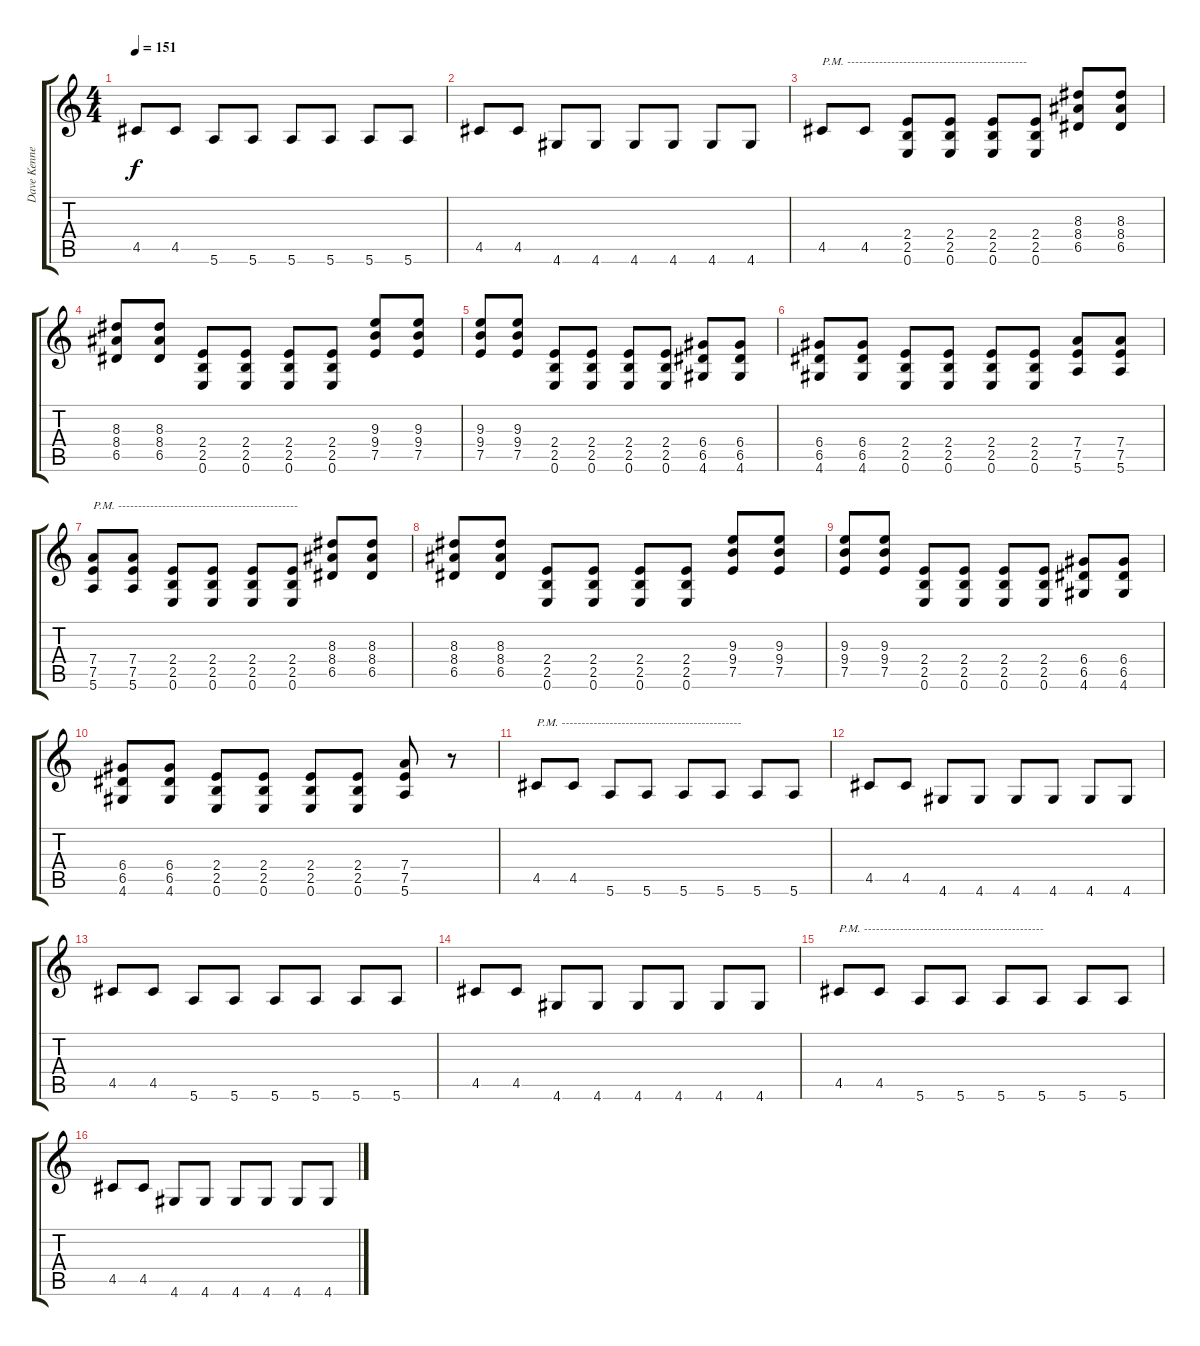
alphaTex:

\track ("Dave Kennedy (Guitar)" "Dave Kenne") {instrument distortionguitar}
\staff {score tabs}
\tuning (E4 B3 G3 D3 A2 E2) {hide}
\ts (4 4)
\tempo 151
\clef g2
\ks c
4.5.8{dy f} 4.5.8 5.6.8 5.6.8 5.6.8 5.6.8 5.6.8 5.6.8 |
4.5.8 4.5.8 4.6.8 4.6.8 4.6.8 4.6.8 4.6.8 4.6.8 |
4.5.8{txt "P.M. ---------------------------------------------" instrument distortionguitar} 4.5.8 (2.4 2.5 0.6).8{volume 16} (2.4 2.5 0.6).8 (2.4 2.5 0.6).8 (2.4 2.5 0.6).8 (8.3 8.4 6.5).8 (8.3 8.4 6.5).8 |
(8.3 8.4 6.5).8 (8.3 8.4 6.5).8 (2.4 2.5 0.6).8 (2.4 2.5 0.6).8 (2.4 2.5 0.6).8 (2.4 2.5 0.6).8 (9.3 9.4 7.5).8 (9.3 9.4 7.5).8 |
(9.3 9.4 7.5).8 (9.3 9.4 7.5).8 (2.4 2.5 0.6).8 (2.4 2.5 0.6).8 (2.4 2.5 0.6).8 (2.4 2.5 0.6).8 (6.4 6.5 4.6).8 (6.4 6.5 4.6).8 |
(6.4 6.5 4.6).8 (6.4 6.5 4.6).8 (2.4 2.5 0.6).8 (2.4 2.5 0.6).8 (2.4 2.5 0.6).8 (2.4 2.5 0.6).8 (7.4 7.5 5.6).8 (7.4 7.5 5.6).8 |
(7.4 7.5 5.6).8{txt "P.M. ---------------------------------------------" instrument distortionguitar} (7.4 7.5 5.6).8 (2.4 2.5 0.6).8 (2.4 2.5 0.6).8 (2.4 2.5 0.6).8 (2.4 2.5 0.6).8 (8.3 8.4 6.5).8 (8.3 8.4 6.5).8 |
(8.3 8.4 6.5).8 (8.3 8.4 6.5).8 (2.4 2.5 0.6).8 (2.4 2.5 0.6).8 (2.4 2.5 0.6).8 (2.4 2.5 0.6).8 (9.3 9.4 7.5).8 (9.3 9.4 7.5).8 |
(9.3 9.4 7.5).8 (9.3 9.4 7.5).8 (2.4 2.5 0.6).8 (2.4 2.5 0.6).8 (2.4 2.5 0.6).8 (2.4 2.5 0.6).8 (6.4 6.5 4.6).8 (6.4 6.5 4.6).8 |
(6.4 6.5 4.6).8 (6.4 6.5 4.6).8 (2.4 2.5 0.6).8 (2.4 2.5 0.6).8 (2.4 2.5 0.6).8 (2.4 2.5 0.6).8 (7.4 7.5 5.6).8 r.8 |
4.5.8{txt "P.M. ---------------------------------------------" instrument distortionguitar} 4.5.8 5.6.8 5.6.8 5.6.8 5.6.8 5.6.8 5.6.8 |
4.5.8 4.5.8 4.6.8 4.6.8 4.6.8 4.6.8 4.6.8 4.6.8 |
4.5.8 4.5.8 5.6.8 5.6.8 5.6.8 5.6.8 5.6.8 5.6.8 |
4.5.8 4.5.8 4.6.8 4.6.8 4.6.8 4.6.8 4.6.8 4.6.8 |
4.5.8{txt "P.M. ---------------------------------------------" instrument distortionguitar} 4.5.8 5.6.8 5.6.8 5.6.8 5.6.8 5.6.8 5.6.8 |
4.5.8 4.5.8 4.6.8 4.6.8 4.6.8 4.6.8 4.6.8 4.6.8
